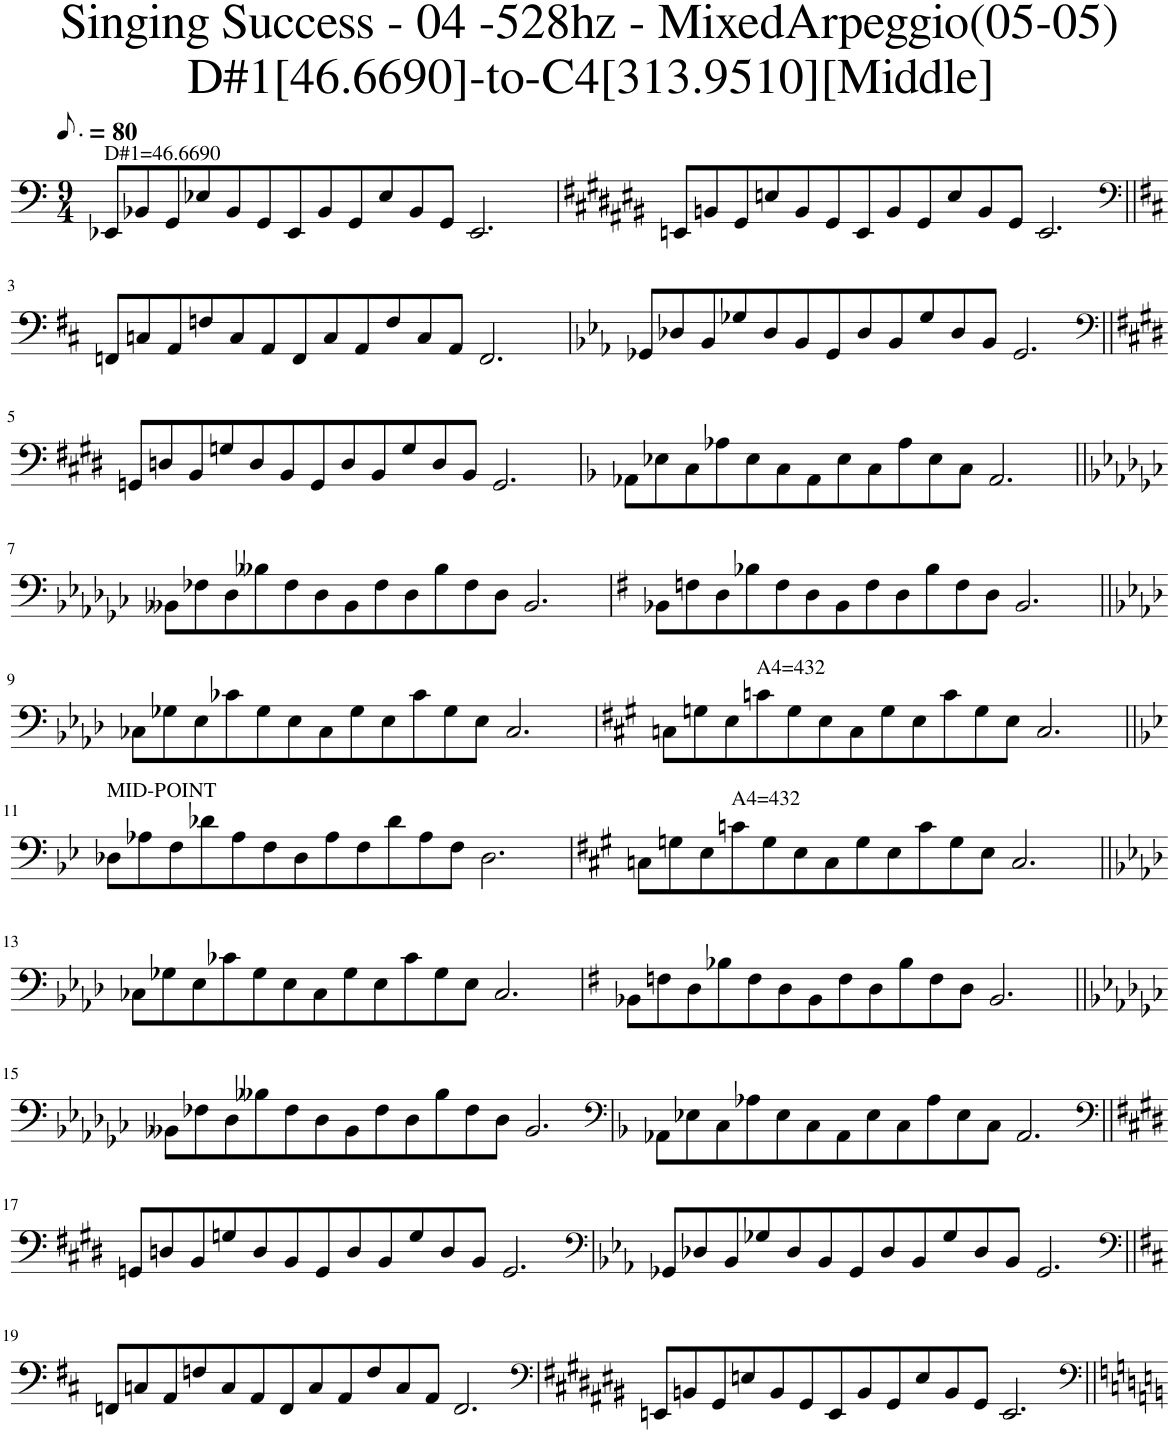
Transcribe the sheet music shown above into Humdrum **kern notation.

**kern
*part1
*staff1
*I"Piano
*I'Pno.
*clefF4
*k[]
*M9/4
*MM60
=1
!LO:TX:a:t=D#1=46.6690
8EE-X/L
8BB-X/
8GG/
8E-X/
8BB-/
8GG/
8EE-/
8BB-/
8GG/
8E-/
8BB-/
8GG/J
2.EE-/
=2
*k[f#c#g#d#a#e#b#]
8EEn/L
8BBn/
8GG#/
8En/
8BB/
8GG#/
8EE/
8BB/
8GG#/
8E/
8BB/
8GG#/J
2.EE/
!!LO:LB:g=z
=3||
*clefF4
*k[f#c#]
8FFn/L
8Cn/
8AA/
8Fn/
8C/
8AA/
8FF/
8C/
8AA/
8F/
8C/
8AA/J
2.FF/
=4
*k[b-e-a-]
8GG-X/L
8D-X/
8BB-/
8G-X/
8D-/
8BB-/
8GG-/
8D-/
8BB-/
8G-/
8D-/
8BB-/J
2.GG-/
!!LO:LB:g=z
=5||
*clefF4
*k[f#c#g#d#]
8GGn/L
8Dn/
8BB/
8Gn/
8D/
8BB/
8GG/
8D/
8BB/
8G/
8D/
8BB/J
2.GG/
=6
*k[b-]
8AA-X\L
8E-X\
8C\
8A-X\
8E-\
8C\
8AA-\
8E-\
8C\
8A-\
8E-\
8C\J
2.AA-/
!!LO:LB:g=z
=7||
*k[b-e-a-d-g-c-]
8BB--X\L
8F-X\
8D-\
8B--X\
8F-\
8D-\
8BB--\
8F-\
8D-\
8B--\
8F-\
8D-\J
2.BB--/
=8
*k[f#]
8BB-X\L
8Fn\
8D\
8B-X\
8F\
8D\
8BB-\
8F\
8D\
8B-\
8F\
8D\J
2.BB-/
!!LO:LB:g=z
=9||
*k[b-e-a-d-]
8C-X\L
8G-X\
8E-\
8c-X\
8G-\
8E-\
8C-\
8G-\
8E-\
8c-\
8G-\
8E-\J
2.C-/
=10
*k[f#c#g#]
8Cn\L
8Gn\
8E\
!LO:TX:a:t=A4=432
8cn\
8G\
8E\
8C\
8G\
8E\
8c\
8G\
8E\J
2.C/
!!LO:LB:g=z
=11||
*k[b-e-]
!LO:TX:a:t=MID-POINT
8D-X\L
8A-X\
8F\
8d-X\
8A-\
8F\
8D-\
8A-\
8F\
8d-\
8A-\
8F\J
2.D-\
=12
*k[f#c#g#]
8Cn\L
8Gn\
8E\
!LO:TX:a:t=A4=432
8cn\
8G\
8E\
8C\
8G\
8E\
8c\
8G\
8E\J
2.C/
!!LO:LB:g=z
=13||
*k[b-e-a-d-]
8C-X\L
8G-X\
8E-\
8c-X\
8G-\
8E-\
8C-\
8G-\
8E-\
8c-\
8G-\
8E-\J
2.C-/
=14
*k[f#]
8BB-X\L
8Fn\
8D\
8B-X\
8F\
8D\
8BB-\
8F\
8D\
8B-\
8F\
8D\J
2.BB-/
!!LO:LB:g=z
=15||
*k[b-e-a-d-g-c-]
8BB--X\L
8F-X\
8D-\
8B--X\
8F-\
8D-\
8BB--\
8F-\
8D-\
8B--\
8F-\
8D-\J
2.BB--/
=16
*clefF4
*k[b-]
8AA-X\L
8E-X\
8C\
8A-X\
8E-\
8C\
8AA-\
8E-\
8C\
8A-\
8E-\
8C\J
2.AA-/
!!LO:LB:g=z
=17||
*clefF4
*k[f#c#g#d#]
8GGn/L
8Dn/
8BB/
8Gn/
8D/
8BB/
8GG/
8D/
8BB/
8G/
8D/
8BB/J
2.GG/
=18
*clefF4
*k[b-e-a-]
8GG-X/L
8D-X/
8BB-/
8G-X/
8D-/
8BB-/
8GG-/
8D-/
8BB-/
8G-/
8D-/
8BB-/J
2.GG-/
!!LO:LB:g=z
=19||
*clefF4
*k[f#c#]
8FFn/L
8Cn/
8AA/
8Fn/
8C/
8AA/
8FF/
8C/
8AA/
8F/
8C/
8AA/J
2.FF/
=20
*clefF4
*k[f#c#g#d#a#e#b#]
8EEn/L
8BBn/
8GG#/
8En/
8BB/
8GG#/
8EE/
8BB/
8GG#/
8E/
8BB/
8GG#/J
2.EE/
=||
*-
